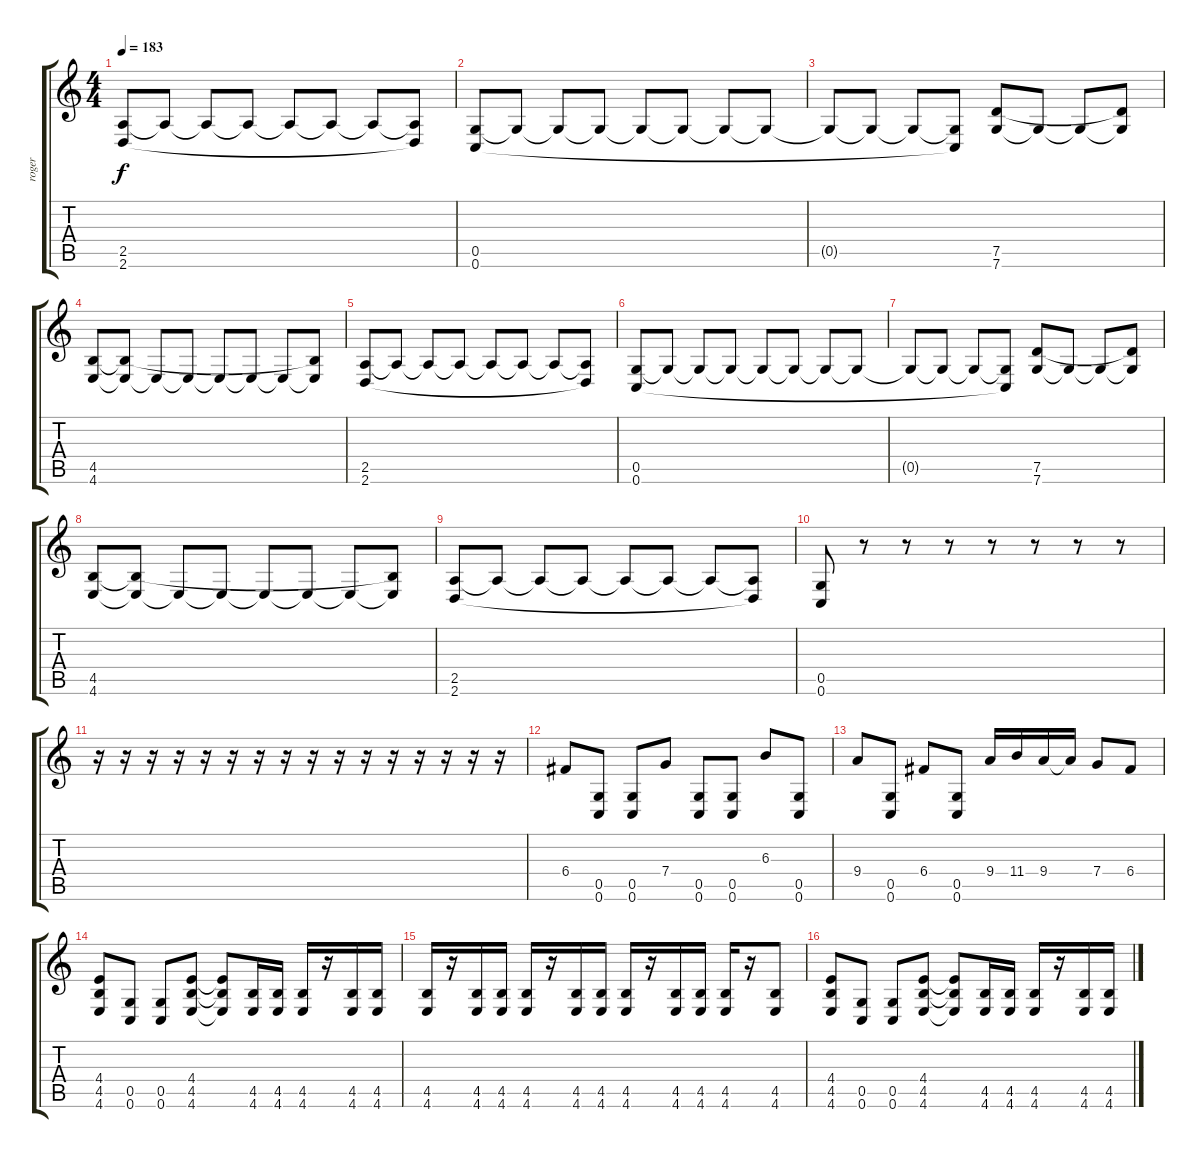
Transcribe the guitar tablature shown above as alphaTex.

\track ("roger" "roger") {instrument overdrivenguitar}
\staff {score tabs}
\tuning (D4 A3 F3 C3 G2 C2) {hide}
\ts (4 4)
\tempo 183
\clef g2
\ks c
(2.5 2.6).8{dy f} 2.5{t}.8 2.5{t}.8 2.5{t}.8 2.5{t}.8 2.5{t}.8 2.5{t}.8 (2.5{t} 2.6{t}).8 |
(0.5 0.6).8 0.5{t}.8 0.5{t}.8 0.5{t}.8 0.5{t}.8 0.5{t}.8 0.5{t}.8 0.5{t}.8 |
0.5{t}.8 0.5{t}.8 0.5{t}.8 (0.5{t} 0.6{t}).8 (7.5 7.6).8 7.6{t}.8 7.6{t}.8 (7.5{t} 7.6{t}).8 |
(4.5 4.6).8 (4.5{t} 4.6{t}).8 4.6{t}.8 4.6{t}.8 4.6{t}.8 4.6{t}.8 4.6{t}.8 (4.5{t} 4.6{t}).8 |
(2.5 2.6).8 2.5{t}.8 2.5{t}.8 2.5{t}.8 2.5{t}.8 2.5{t}.8 2.5{t}.8 (2.5{t} 2.6{t}).8 |
(0.5 0.6).8 0.5{t}.8 0.5{t}.8 0.5{t}.8 0.5{t}.8 0.5{t}.8 0.5{t}.8 0.5{t}.8 |
0.5{t}.8 0.5{t}.8 0.5{t}.8 (0.5{t} 0.6{t}).8 (7.5 7.6).8 7.6{t}.8 7.6{t}.8 (7.5{t} 7.6{t}).8 |
(4.5 4.6).8 (4.5{t} 4.6{t}).8 4.6{t}.8 4.6{t}.8 4.6{t}.8 4.6{t}.8 4.6{t}.8 (4.5{t} 4.6{t}).8 |
(2.5 2.6).8 2.5{t}.8 2.5{t}.8 2.5{t}.8 2.5{t}.8 2.5{t}.8 2.5{t}.8 (2.5{t} 2.6{t}).8 |
(0.5 0.6).8 r.8 r.8 r.8 r.8 r.8 r.8 r.8 |
r.16 r.16 r.16 r.16 r.16 r.16 r.16 r.16 r.16 r.16 r.16 r.16 r.16 r.16 r.16 r.16 |
6.4.8 (0.5 0.6).8 (0.5 0.6).8 7.4.8 (0.5 0.6).8 (0.5 0.6).8 6.3.8 (0.5 0.6).8 |
9.4.8 (0.5 0.6).8 6.4.8 (0.5 0.6).8 9.4.16 11.4.16 9.4.16 9.4{t}.16 7.4.8 6.4.8 |
(4.4 4.5 4.6).8 (0.5 0.6).8 (0.5 0.6).8 (4.4 4.5 4.6).8 (4.4{t} 4.5{t} 4.6{t}).8 (4.5 4.6).16 (4.5 4.6).16 (4.5 4.6).16 r.16 (4.5 4.6).16 (4.5 4.6).16 |
(4.5 4.6).16 r.16 (4.5 4.6).16 (4.5 4.6).16 (4.5 4.6).16 r.16 (4.5 4.6).16 (4.5 4.6).16 (4.5 4.6).16 r.16 (4.5 4.6).16 (4.5 4.6).16 (4.5 4.6).16 r.16 (4.5 4.6).8 |
(4.4 4.5 4.6).8 (0.5 0.6).8 (0.5 0.6).8 (4.4 4.5 4.6).8 (4.4{t} 4.5{t} 4.6{t}).8 (4.5 4.6).16 (4.5 4.6).16 (4.5 4.6).16 r.16 (4.5 4.6).16 (4.5 4.6).16
